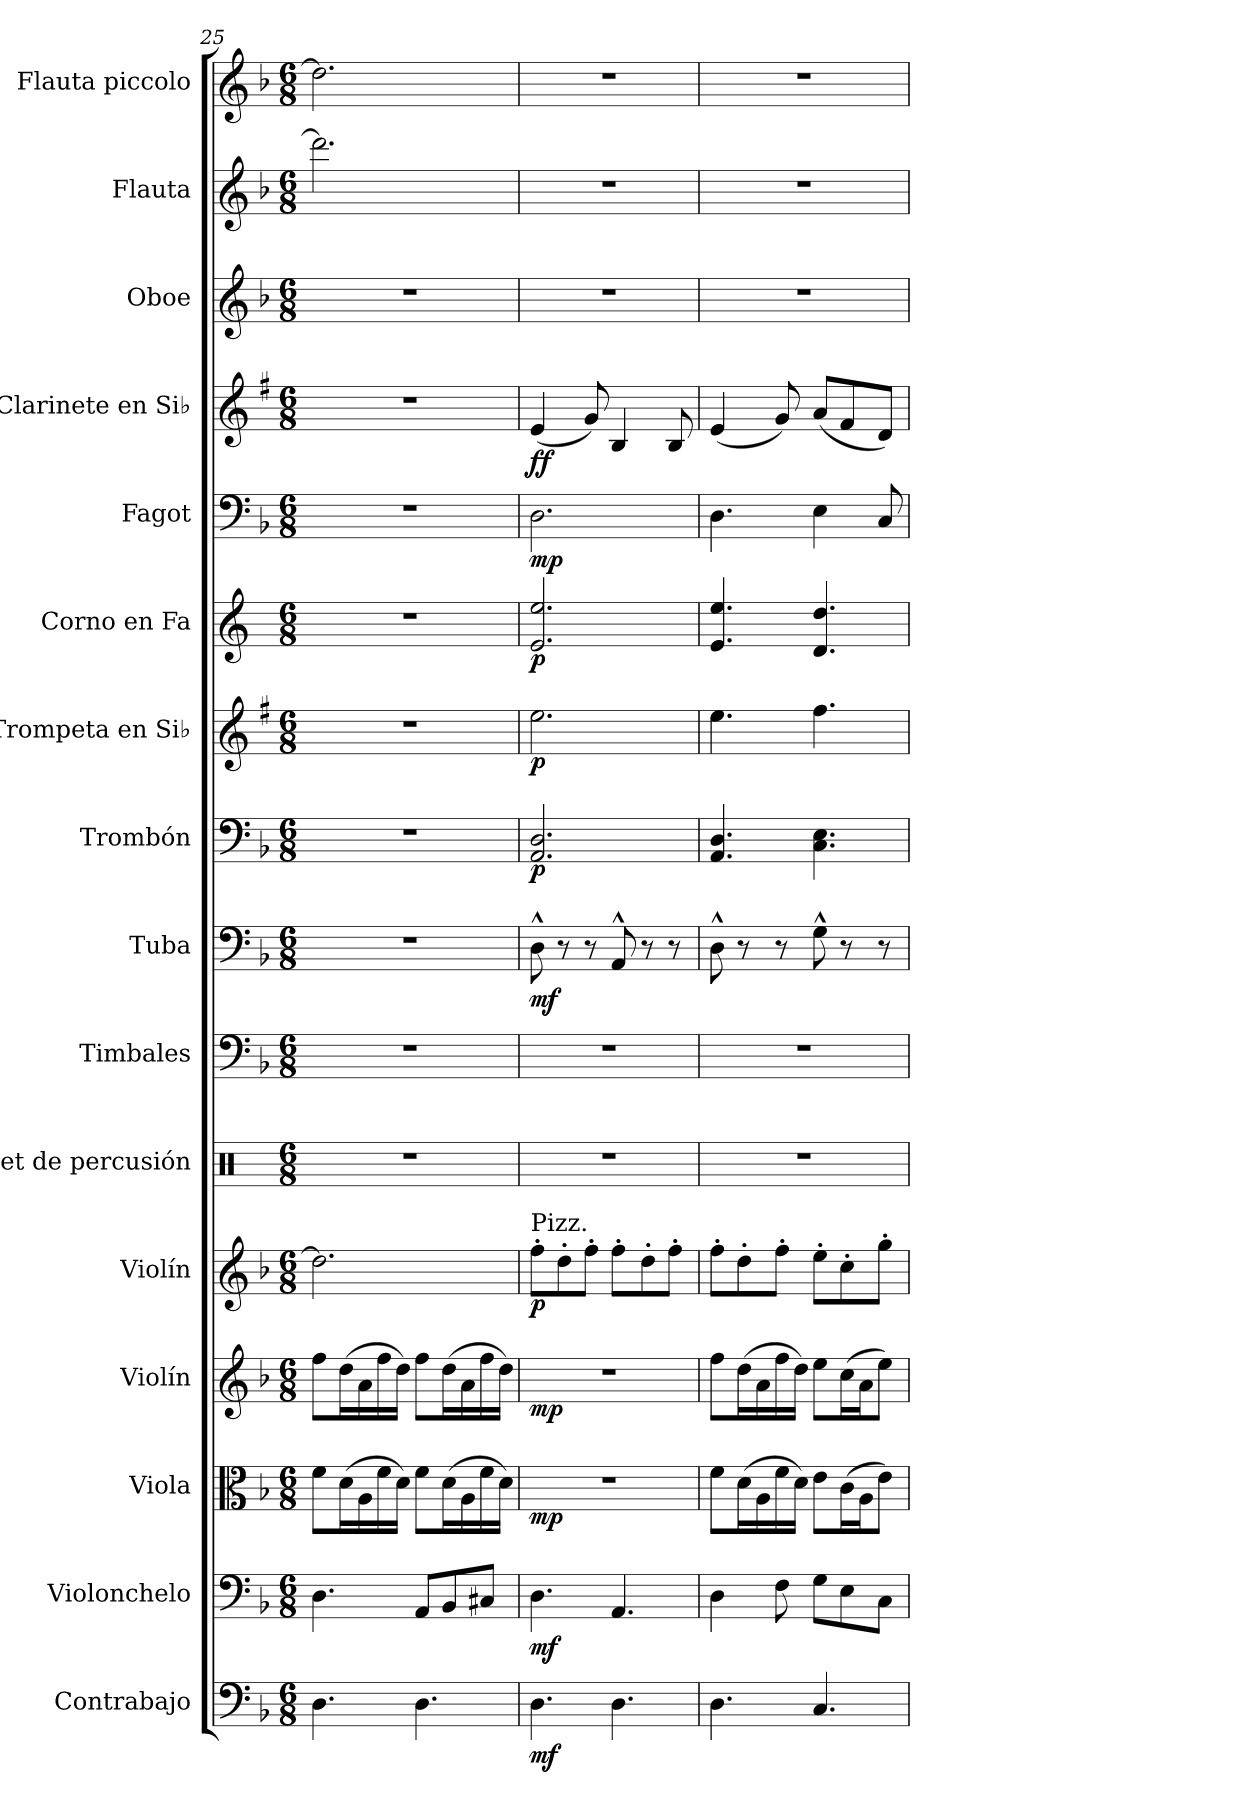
**kern	**dynam	**kern	**dynam	**kern	**dynam	**kern	**dynam	**kern	**dynam	**kern	**kern	**kern	**dynam	**kern	**dynam	**kern	**dynam	**kern	**dynam	**kern	**dynam	**kern	**dynam	**kern	**kern	**kern
*part16	*part16	*part15	*part15	*part14	*part14	*part13	*part13	*part12	*part12	*part11	*part10	*part9	*part9	*part8	*part8	*part7	*part7	*part6	*part6	*part5	*part5	*part4	*part4	*part3	*part2	*part1
*staff16	*staff16	*staff15	*staff15	*staff14	*staff14	*staff13	*staff13	*staff12	*staff12	*staff11	*staff10	*staff9	*staff9	*staff8	*staff8	*staff7	*staff7	*staff6	*staff6	*staff5	*staff5	*staff4	*staff4	*staff3	*staff2	*staff1
*I"Contrabajo	*	*I"Violonchelo	*	*I"Viola	*	*I"Violín	*	*I"Violín	*	*I"Set de percusión	*I"Timbales	*I"Tuba	*	*I"Trombón	*	*I"Trompeta en Si♭	*	*I"Corno en Fa	*	*I"Fagot	*	*I"Clarinete en Si♭	*	*I"Oboe	*I"Flauta	*I"Flauta piccolo
*I'Cb.	*	*I'Vc.	*	*I'Vla.	*	*I'Vln.	*	*I'Vln.	*	*	*I'Timb.	*I'Tba.	*	*I'Tbn.	*	*I'Tpt. Si♭	*	*I'Cor. Fa	*	*I'Fag.	*	*I'Cl. Si♭	*	*I'Ob.	*I'Fl.	*I'Picc.
*clefF4	*	*clefF4	*	*clefC3	*	*clefG2	*	*clefG2	*	*clefX	*clefF4	*clefF4	*	*clefF4	*	*clefG2	*	*clefG2	*	*clefF4	*	*clefG2	*	*clefG2	*clefG2	*clefG2
*ITrd7c12	*	*	*	*	*	*	*	*	*	*	*	*	*	*	*	*ITrd1c2	*	*ITrd4c7	*	*	*	*ITrd1c2	*	*	*	*ITrd-7c-12
*k[b-]	*	*k[b-]	*	*k[b-]	*	*k[b-]	*	*k[b-]	*	*k[]	*k[b-]	*k[b-]	*	*k[b-]	*	*k[b-]	*	*k[b-]	*	*k[b-]	*	*k[b-]	*	*k[b-]	*k[b-]	*k[b-]
*M6/8	*	*M6/8	*	*M6/8	*	*M6/8	*	*M6/8	*	*M6/8	*M6/8	*M6/8	*	*M6/8	*	*M6/8	*	*M6/8	*	*M6/8	*	*M6/8	*	*M6/8	*M6/8	*M6/8
=25	=25	=25	=25	=25	=25	=25	=25	=25	=25	=25	=25	=25	=25	=25	=25	=25	=25	=25	=25	=25	=25	=25	=25	=25	=25	=25
4.DD\	.	4.D\	.	8f\L	.	8ff\L	.	2.dd\]	.	2.r	2.r	2.r	.	2.r	.	2.r	.	2.r	.	2.r	.	2.r	.	2.r	2.ddd\]	2.ddd\]
.	.	.	.	(>16d\L	.	(>16dd\L	.	.	.	.	.	.	.	.	.	.	.	.	.	.	.	.	.	.	.	.
.	.	.	.	16A\	.	16a\	.	.	.	.	.	.	.	.	.	.	.	.	.	.	.	.	.	.	.	.
.	.	.	.	16f\	.	16ff\	.	.	.	.	.	.	.	.	.	.	.	.	.	.	.	.	.	.	.	.
.	.	.	.	16d\JJ)	.	16dd\JJ)	.	.	.	.	.	.	.	.	.	.	.	.	.	.	.	.	.	.	.	.
4.DD\	.	8AA/L	.	8f\L	.	8ff\L	.	.	.	.	.	.	.	.	.	.	.	.	.	.	.	.	.	.	.	.
.	.	8BB-/	.	(>16d\L	.	(>16dd\L	.	.	.	.	.	.	.	.	.	.	.	.	.	.	.	.	.	.	.	.
.	.	.	.	16A\	.	16a\	.	.	.	.	.	.	.	.	.	.	.	.	.	.	.	.	.	.	.	.
.	.	8C#X/J	.	16f\	.	16ff\	.	.	.	.	.	.	.	.	.	.	.	.	.	.	.	.	.	.	.	.
.	.	.	.	16d\JJ)	.	16dd\JJ)	.	.	.	.	.	.	.	.	.	.	.	.	.	.	.	.	.	.	.	.
=26	=26	=26	=26	=26	=26	=26	=26	=26	=26	=26	=26	=26	=26	=26	=26	=26	=26	=26	=26	=26	=26	=26	=26	=26	=26	=26
!	!	!	!	!	!	!	!	!LO:TX:a:t=Pizz.	!	!	!	!	!	!	!	!	!	!	!	!	!	!	!	!	!	!
!	!LO:DY:b	!	!LO:DY:b	!	!LO:DY:b	!	!LO:DY:b	!	!LO:DY:b	!	!	!	!LO:DY:b	!	!LO:DY:b	!	!LO:DY:b	!	!LO:DY:b	!	!LO:DY:b	!	!LO:DY:b	!	!	!
4.DD\	mf	4.D\	mf	2.r	mp	2.r	mp	8ff'\L	p	2.r	2.r	8D^^\	mf	2.AA/ 2.D/	p	2.dd\	p	2.A/ 2.a/	p	2.D\	mp	(<4d/	ff	2.r	2.r	2.r
.	.	.	.	.	.	.	.	8dd'\	.	.	.	8r	.	.	.	.	.	.	.	.	.	.	.	.	.	.
.	.	.	.	.	.	.	.	8ff'\J	.	.	.	8r	.	.	.	.	.	.	.	.	.	8f/)	.	.	.	.
4.DD\	.	4.AA/	.	.	.	.	.	8ff'\L	.	.	.	8AA^^/	.	.	.	.	.	.	.	.	.	4A/	.	.	.	.
.	.	.	.	.	.	.	.	8dd'\	.	.	.	8r	.	.	.	.	.	.	.	.	.	.	.	.	.	.
.	.	.	.	.	.	.	.	8ff'\J	.	.	.	8r	.	.	.	.	.	.	.	.	.	8A/	.	.	.	.
=27	=27	=27	=27	=27	=27	=27	=27	=27	=27	=27	=27	=27	=27	=27	=27	=27	=27	=27	=27	=27	=27	=27	=27	=27	=27	=27
4.DD\	.	4D\	.	8f\L	.	8ff\L	.	8ff'\L	.	2.r	2.r	8D^^\	.	4.AA/ 4.D/	.	4.dd\	.	4.A/ 4.a/	.	4.D\	.	(<4d/	.	2.r	2.r	2.r
.	.	.	.	(>16d\L	.	(>16dd\L	.	8dd'\	.	.	.	8r	.	.	.	.	.	.	.	.	.	.	.	.	.	.
.	.	.	.	16A\	.	16a\	.	.	.	.	.	.	.	.	.	.	.	.	.	.	.	.	.	.	.	.
.	.	8F\	.	16f\	.	16ff\	.	8ff'\J	.	.	.	8r	.	.	.	.	.	.	.	.	.	8f/)	.	.	.	.
.	.	.	.	16d\JJ)	.	16dd\JJ)	.	.	.	.	.	.	.	.	.	.	.	.	.	.	.	.	.	.	.	.
4.CC/	.	8G\L	.	8e\L	.	8ee\L	.	8ee'\L	.	.	.	8G^^\	.	4.C\ 4.E\	.	4.ee\	.	4.G/ 4.g/	.	4E\	.	(<8g/L	.	.	.	.
.	.	8E\	.	(>16c\L	.	(>16cc\L	.	8cc'\	.	.	.	8r	.	.	.	.	.	.	.	.	.	8e/	.	.	.	.
.	.	.	.	16A\J	.	16a\J	.	.	.	.	.	.	.	.	.	.	.	.	.	.	.	.	.	.	.	.
.	.	8C\J	.	8e\J)	.	8ee\J)	.	8gg'\J	.	.	.	8r	.	.	.	.	.	.	.	8C/	.	8c/J)	.	.	.	.
=	=	=	=	=	=	=	=	=	=	=	=	=	=	=	=	=	=	=	=	=	=	=	=	=	=	=
*-	*-	*-	*-	*-	*-	*-	*-	*-	*-	*-	*-	*-	*-	*-	*-	*-	*-	*-	*-	*-	*-	*-	*-	*-	*-	*-
